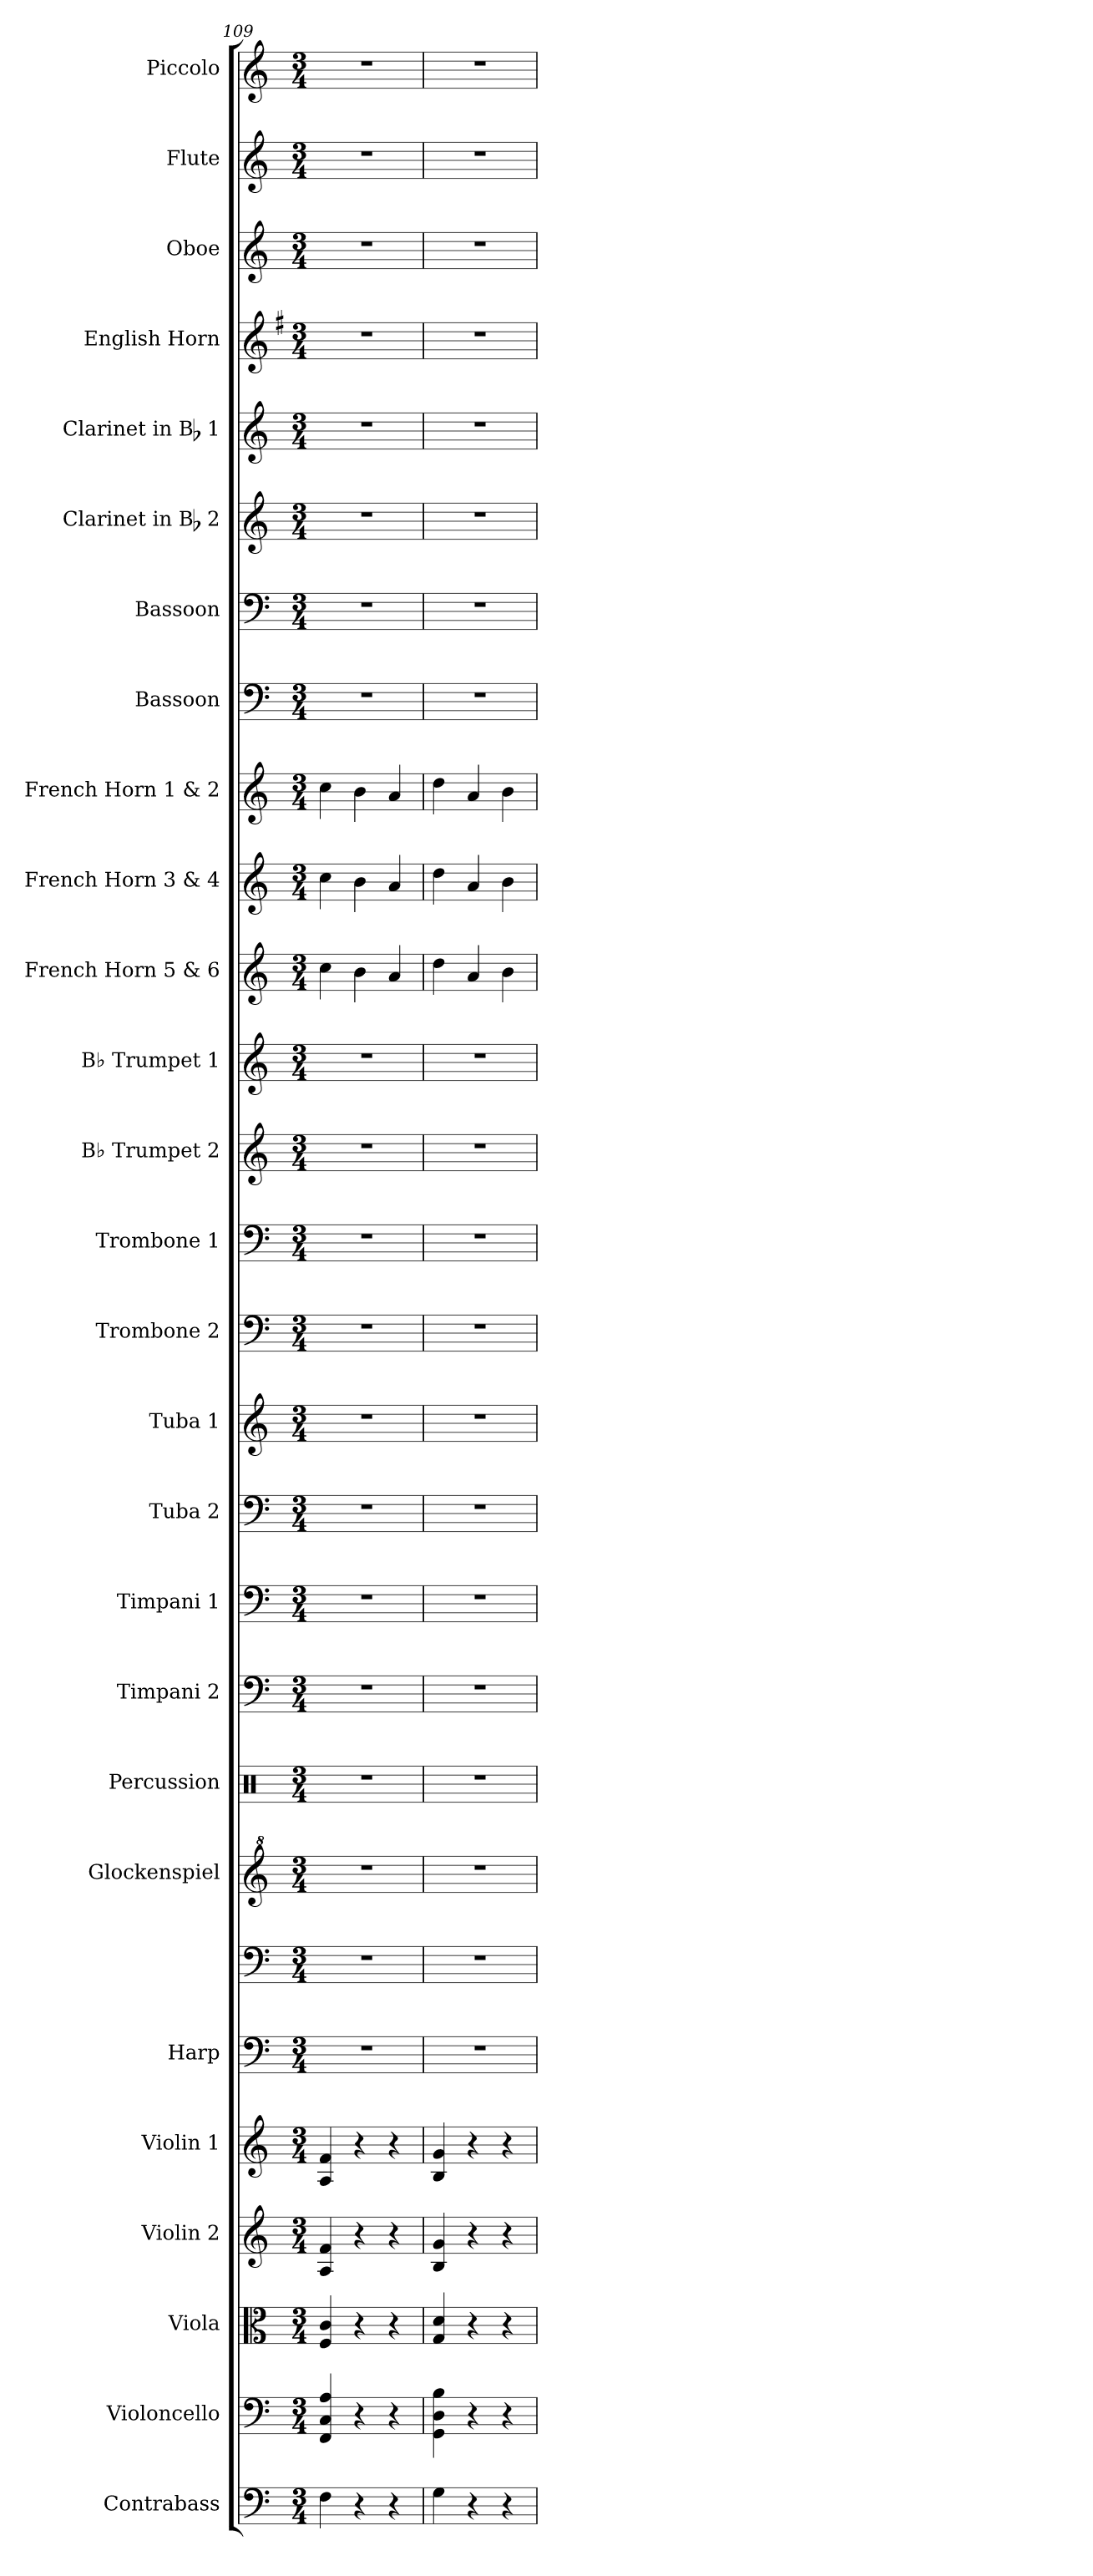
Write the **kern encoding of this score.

**kern	**kern	**kern	**kern	**kern	**kern	**kern	**kern	**kern	**kern	**kern	**kern	**kern	**kern	**kern	**kern	**kern	**kern	**kern	**kern	**kern	**kern	**kern	**kern	**kern	**kern	**kern	**kern
*part27	*part26	*part25	*part24	*part23	*part22	*part22	*part21	*part20	*part19	*part18	*part17	*part16	*part15	*part14	*part13	*part12	*part11	*part10	*part9	*part8	*part7	*part6	*part5	*part4	*part3	*part2	*part1
*staff28	*staff27	*staff26	*staff25	*staff24	*staff23	*staff22	*staff21	*staff20	*staff19	*staff18	*staff17	*staff16	*staff15	*staff14	*staff13	*staff12	*staff11	*staff10	*staff9	*staff8	*staff7	*staff6	*staff5	*staff4	*staff3	*staff2	*staff1
*I"Contrabass	*I"Violoncello	*I"Viola	*I"Violin 2	*I"Violin 1	*I"Harp	*	*I"Glockenspiel	*I"Percussion	*I"Timpani 2	*I"Timpani 1	*I"Tuba 2	*I"Tuba 1	*I"Trombone 2	*I"Trombone 1	*I"B♭ Trumpet 2	*I"B♭ Trumpet 1	*I"French Horn 5 &amp; 6	*I"French Horn 3 &amp; 4	*I"French Horn 1 &amp; 2	*I"Bassoon	*I"Bassoon	*I"Clarinet in Bb 2	*I"Clarinet in Bb 1	*I"English Horn	*I"Oboe	*I"Flute	*I"Piccolo
*I'Cbs.	*I'Vlc.	*I'Vla.	*I'Vln. 2	*I'Vln. 1	*I'Hrp.	*	*I'Glk.	*I'Perc.	*I'Timp. 2	*I'Timp. 1	*I'Tba. 2	*I'Tba. 1	*I'Tbn. 2	*I'Tbn. 1	*I'B♭ Tpt. 2	*I'B♭ Tpt. 1	*I'F Hn. 5 &amp; 6	*I'F Hn. 3 &amp; 4	*I'F Hn. 1 &amp; 2	*I'Bsn.	*I'Bsn.	*	*	*I'Eng Hn.	*I'Ob.	*I'Fl.	*I'Pic.
*clefF4	*clefF4	*clefC3	*clefG2	*clefG2	*clefF4	*clefF4	*clefG^2	*clefX	*clefF4	*clefF4	*clefF4	*clefG2	*clefF4	*clefF4	*clefG2	*clefG2	*clefG2	*clefG2	*clefG2	*clefF4	*clefF4	*clefG2	*clefG2	*clefG2	*clefG2	*clefG2	*clefG2
*	*	*	*	*	*	*	*	*	*	*	*	*	*	*	*ITrd1c2	*ITrd1c2	*ITrd4c7	*ITrd4c7	*ITrd4c7	*	*	*ITrd-5c-8	*ITrd-5c-8	*ITrd4c7	*	*	*
*k[]	*k[]	*k[]	*k[]	*k[]	*k[]	*k[]	*k[]	*k[]	*k[]	*k[]	*k[]	*k[]	*k[]	*k[]	*k[b-e-]	*k[b-e-]	*k[b-]	*k[b-]	*k[b-]	*k[]	*k[]	*k[b-e-a-d-]	*k[b-e-a-d-]	*k[]	*k[]	*k[]	*k[]
*M3/4	*M3/4	*M3/4	*M3/4	*M3/4	*M3/4	*M3/4	*M3/4	*M3/4	*M3/4	*M3/4	*M3/4	*M3/4	*M3/4	*M3/4	*M3/4	*M3/4	*M3/4	*M3/4	*M3/4	*M3/4	*M3/4	*M3/4	*M3/4	*M3/4	*M3/4	*M3/4	*M3/4
=109	=109	=109	=109	=109	=109	=109	=109	=109	=109	=109	=109	=109	=109	=109	=109	=109	=109	=109	=109	=109	=109	=109	=109	=109	=109	=109	=109
4F\	4FF/ 4C/ 4A/	4F/ 4c/	4A/ 4f/	4A/ 4f/	2.r	2.r	2.r	2.r	2.r	2.r	2.r	2.r	2.r	2.r	2.r	2.r	4f\	4f\	4f\	2.r	2.r	2.r	2.r	2.r	2.r	2.r	2.r
4r	4r	4r	4r	4r	.	.	.	.	.	.	.	.	.	.	.	.	4e\	4e\	4e\	.	.	.	.	.	.	.	.
4r	4r	4r	4r	4r	.	.	.	.	.	.	.	.	.	.	.	.	4d/	4d/	4d/	.	.	.	.	.	.	.	.
=110	=110	=110	=110	=110	=110	=110	=110	=110	=110	=110	=110	=110	=110	=110	=110	=110	=110	=110	=110	=110	=110	=110	=110	=110	=110	=110	=110
4G\	4GG\ 4D\ 4B\	4G/ 4d/	4B/ 4g/	4B/ 4g/	2.r	2.r	2.r	2.r	2.r	2.r	2.r	2.r	2.r	2.r	2.r	2.r	4g\	4g\	4g\	2.r	2.r	2.r	2.r	2.r	2.r	2.r	2.r
4r	4r	4r	4r	4r	.	.	.	.	.	.	.	.	.	.	.	.	4d/	4d/	4d/	.	.	.	.	.	.	.	.
4r	4r	4r	4r	4r	.	.	.	.	.	.	.	.	.	.	.	.	4e\	4e\	4e\	.	.	.	.	.	.	.	.
=	=	=	=	=	=	=	=	=	=	=	=	=	=	=	=	=	=	=	=	=	=	=	=	=	=	=	=
*-	*-	*-	*-	*-	*-	*-	*-	*-	*-	*-	*-	*-	*-	*-	*-	*-	*-	*-	*-	*-	*-	*-	*-	*-	*-	*-	*-
